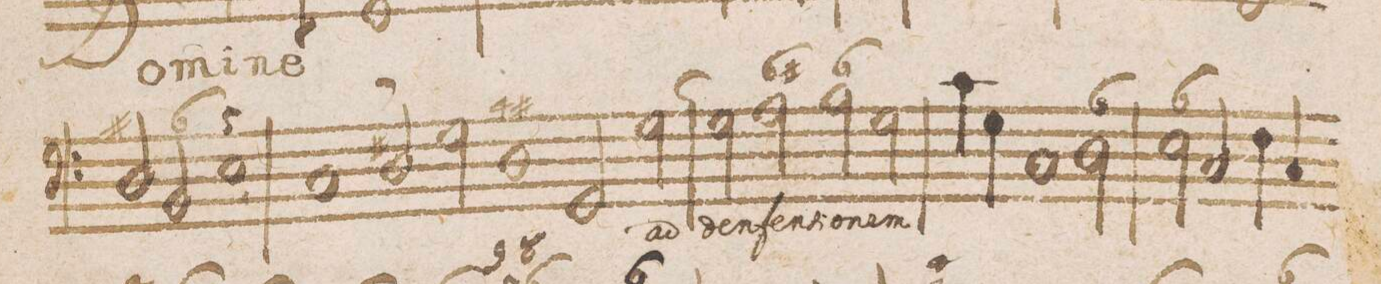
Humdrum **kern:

**kern	**fba	**text
*I"Baſso Continuo pro Org	*	*
*clefF4	*	*
*k[]	*	*
*met(C|)	*	*
*M2/1	*	*
2D/	#	.
2BB/	6	.
1E	5	.
=8-	=8-	=8-
1C	.	.
2D/	7 #	.
2G\	.	.
=9-	=9-	=9-
1D	4	.
.	#	.
2GG/	.	.
2G\	.	.
.	5	.
=10-	=10-	=10-
2G\	.	.
2A\	#6r	.
2B\	6	.
2G\	.	.
=11-	=11-	=11-
4c\	.	.
4G\	.	.
1C	.	.
2D\	6	.
=12-	=12-	=12-
2E\	6	.
2C/	.	.
4Fny\	.	.
4C/	.	.
*-	*-	*-
